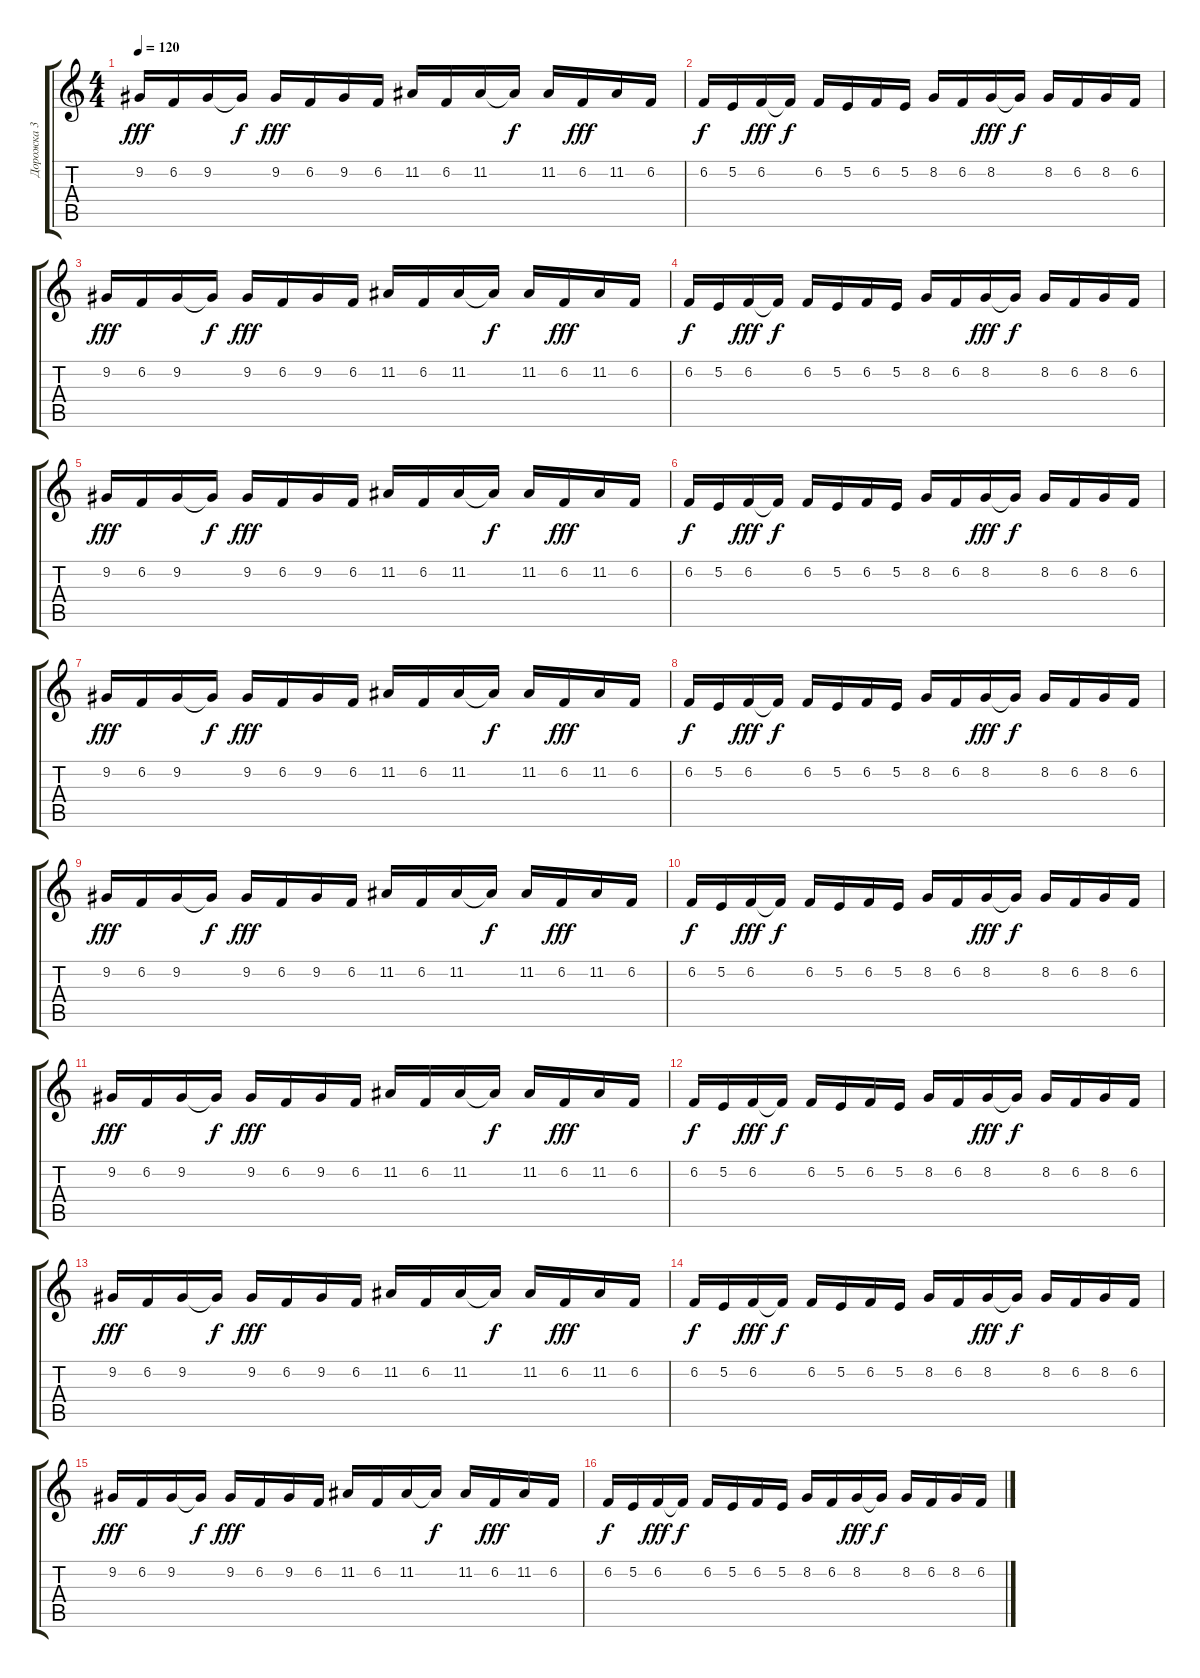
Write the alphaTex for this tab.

\track ("Дорожка 3" "Дорожка 3") {instrument panflute}
\staff {score tabs}
\tuning (E4 B3 G3 D3 A2 E2) {hide}
\ts (4 4)
\tempo 120
\clef g2
\ks c
9.2.16{dy fff volume 10} 6.2.16 9.2.16 9.2{t}.16{dy f} 9.2.16{dy fff} 6.2.16 9.2.16 6.2.16 11.2.16 6.2.16 11.2.16 11.2{t}.16{dy f} 11.2.16 6.2.16{dy fff} 11.2.16 6.2.16 |
6.2.16{dy f} 5.2.16 6.2.16{dy fff} 6.2{t}.16{dy f} 6.2.16 5.2.16 6.2.16 5.2.16 8.2.16 6.2.16 8.2.16{dy fff} 8.2{t}.16{dy f} 8.2.16 6.2.16 8.2.16 6.2.16 |
9.2.16{dy fff} 6.2.16 9.2.16 9.2{t}.16{dy f} 9.2.16{dy fff} 6.2.16 9.2.16 6.2.16 11.2.16 6.2.16 11.2.16 11.2{t}.16{dy f} 11.2.16 6.2.16{dy fff} 11.2.16 6.2.16 |
6.2.16{dy f} 5.2.16 6.2.16{dy fff} 6.2{t}.16{dy f} 6.2.16 5.2.16 6.2.16 5.2.16 8.2.16 6.2.16 8.2.16{dy fff} 8.2{t}.16{dy f} 8.2.16 6.2.16 8.2.16 6.2.16 |
9.2.16{dy fff} 6.2.16 9.2.16 9.2{t}.16{dy f} 9.2.16{dy fff} 6.2.16 9.2.16 6.2.16 11.2.16 6.2.16 11.2.16 11.2{t}.16{dy f} 11.2.16 6.2.16{dy fff} 11.2.16 6.2.16 |
6.2.16{dy f} 5.2.16 6.2.16{dy fff} 6.2{t}.16{dy f} 6.2.16 5.2.16 6.2.16 5.2.16 8.2.16 6.2.16 8.2.16{dy fff} 8.2{t}.16{dy f} 8.2.16 6.2.16 8.2.16 6.2.16 |
9.2.16{dy fff} 6.2.16 9.2.16 9.2{t}.16{dy f} 9.2.16{dy fff} 6.2.16 9.2.16 6.2.16 11.2.16 6.2.16 11.2.16 11.2{t}.16{dy f} 11.2.16 6.2.16{dy fff} 11.2.16 6.2.16 |
6.2.16{dy f} 5.2.16 6.2.16{dy fff} 6.2{t}.16{dy f} 6.2.16 5.2.16 6.2.16 5.2.16 8.2.16 6.2.16 8.2.16{dy fff} 8.2{t}.16{dy f} 8.2.16 6.2.16 8.2.16 6.2.16 |
9.2.16{dy fff} 6.2.16 9.2.16 9.2{t}.16{dy f} 9.2.16{dy fff} 6.2.16 9.2.16 6.2.16 11.2.16 6.2.16 11.2.16 11.2{t}.16{dy f} 11.2.16 6.2.16{dy fff} 11.2.16 6.2.16 |
6.2.16{dy f} 5.2.16 6.2.16{dy fff} 6.2{t}.16{dy f} 6.2.16 5.2.16 6.2.16 5.2.16 8.2.16 6.2.16 8.2.16{dy fff} 8.2{t}.16{dy f} 8.2.16 6.2.16 8.2.16 6.2.16 |
9.2.16{dy fff} 6.2.16 9.2.16 9.2{t}.16{dy f} 9.2.16{dy fff} 6.2.16 9.2.16 6.2.16 11.2.16 6.2.16 11.2.16 11.2{t}.16{dy f} 11.2.16 6.2.16{dy fff} 11.2.16 6.2.16 |
6.2.16{dy f} 5.2.16 6.2.16{dy fff} 6.2{t}.16{dy f} 6.2.16 5.2.16 6.2.16 5.2.16 8.2.16 6.2.16 8.2.16{dy fff} 8.2{t}.16{dy f} 8.2.16 6.2.16 8.2.16 6.2.16 |
9.2.16{dy fff} 6.2.16 9.2.16 9.2{t}.16{dy f} 9.2.16{dy fff} 6.2.16 9.2.16 6.2.16 11.2.16 6.2.16 11.2.16 11.2{t}.16{dy f} 11.2.16 6.2.16{dy fff} 11.2.16 6.2.16 |
6.2.16{dy f} 5.2.16 6.2.16{dy fff} 6.2{t}.16{dy f} 6.2.16 5.2.16 6.2.16 5.2.16 8.2.16 6.2.16 8.2.16{dy fff} 8.2{t}.16{dy f} 8.2.16 6.2.16 8.2.16 6.2.16 |
9.2.16{dy fff} 6.2.16 9.2.16 9.2{t}.16{dy f} 9.2.16{dy fff} 6.2.16 9.2.16 6.2.16 11.2.16 6.2.16 11.2.16 11.2{t}.16{dy f} 11.2.16 6.2.16{dy fff} 11.2.16 6.2.16 |
6.2.16{dy f} 5.2.16 6.2.16{dy fff} 6.2{t}.16{dy f} 6.2.16 5.2.16 6.2.16 5.2.16 8.2.16 6.2.16 8.2.16{dy fff} 8.2{t}.16{dy f} 8.2.16 6.2.16 8.2.16 6.2.16
